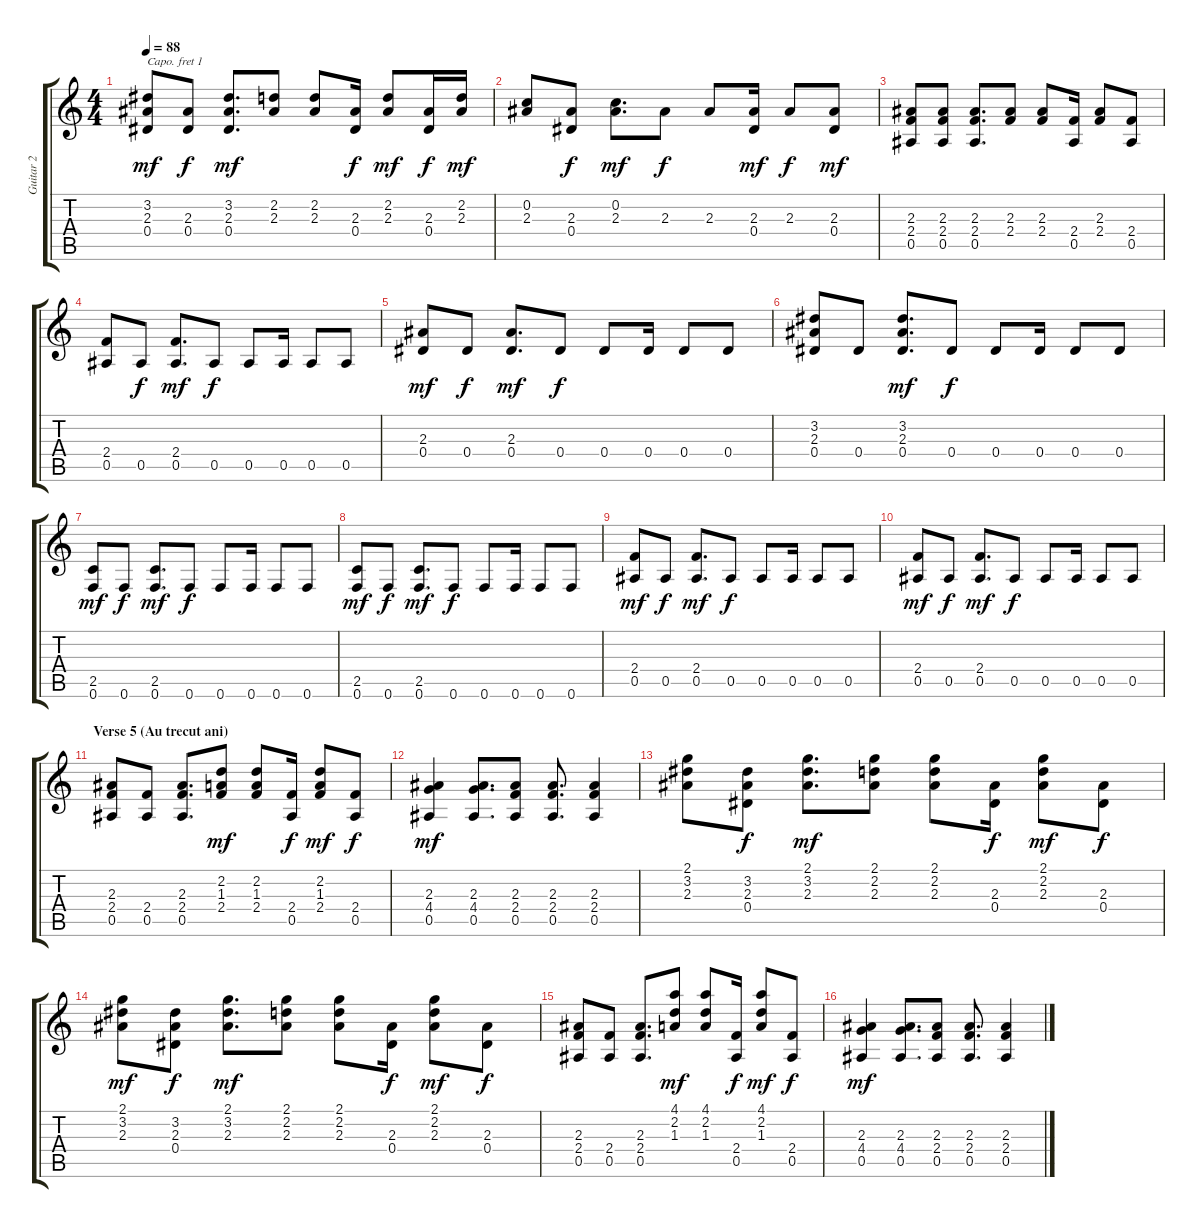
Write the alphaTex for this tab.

\track ("Guitar 2" "Guitar 2") {instrument distortionguitar}
\staff {score tabs}
\capo 1
\tuning (E4 B3 G3 D3 A2 E2) {hide}
\ts (4 4)
\tempo 88
\clef g2
\ks c
(3.2 2.3 0.4).8{dy mf} (2.3 0.4).8{dy f} (3.2 2.3 0.4).8{d dy mf} (2.2 2.3).8 (2.2 2.3).8 (2.3 0.4).16{dy f} (2.2 2.3).8{dy mf} (2.3 0.4).16{dy f} (2.2 2.3).16{dy mf} |
(0.2 2.3).8 (2.3 0.4).8{dy f} (0.2 2.3).8{d dy mf} 2.3.8{dy f} 2.3.8 (2.3 0.4).16{dy mf} 2.3.8{dy f} (2.3 0.4).8{dy mf} |
(2.3 2.4 0.5).8 (2.3 2.4 0.5).8 (2.3 2.4 0.5).8{d} (2.3 2.4).8 (2.3 2.4).8 (2.4 0.5).16 (2.3 2.4).8 (2.4 0.5).8 |
(2.4 0.5).8 0.5.8{dy f} (2.4 0.5).8{d dy mf} 0.5.8{dy f} 0.5.8 0.5.16 0.5.8 0.5.8 |
(2.3 0.4).8{dy mf} 0.4.8{dy f} (2.3 0.4).8{d dy mf} 0.4.8{dy f} 0.4.8 0.4.16 0.4.8 0.4.8 |
(3.2 2.3 0.4).8 0.4.8 (3.2 2.3 0.4).8{d dy mf} 0.4.8{dy f} 0.4.8 0.4.16 0.4.8 0.4.8 |
(2.5 0.6).8{dy mf} 0.6.8{dy f} (2.5 0.6).8{d dy mf} 0.6.8{dy f} 0.6.8 0.6.16 0.6.8 0.6.8 |
(2.5 0.6).8{dy mf} 0.6.8{dy f} (2.5 0.6).8{d dy mf} 0.6.8{dy f} 0.6.8 0.6.16 0.6.8 0.6.8 |
(2.4 0.5).8{dy mf} 0.5.8{dy f} (2.4 0.5).8{d dy mf} 0.5.8{dy f} 0.5.8 0.5.16 0.5.8 0.5.8 |
(2.4 0.5).8{dy mf} 0.5.8{dy f} (2.4 0.5).8{d dy mf} 0.5.8{dy f} 0.5.8 0.5.16 0.5.8 0.5.8 |
\section ("" "Verse 5 (Au trecut ani)")
(2.3 2.4 0.5).8 (2.4 0.5).8 (2.3 2.4 0.5).8{d} (2.2 1.3 2.4).8{dy mf} (2.2 1.3 2.4).8 (2.4 0.5).16{dy f} (2.2 1.3 2.4).8{dy mf} (2.4 0.5).8{dy f} |
(2.3 4.4 0.5).4{dy mf} (2.3 4.4 0.5).8{d} (2.3 2.4 0.5).8 (2.3 2.4 0.5).8{d} (2.3 2.4 0.5).4 |
(2.1 3.2 2.3).8 (3.2 2.3 0.4).8{dy f} (2.1 3.2 2.3).8{d dy mf} (2.1 2.2 2.3).8 (2.1 2.2 2.3).8 (2.3 0.4).16{dy f} (2.1 2.2 2.3).8{dy mf} (2.3 0.4).8{dy f} |
(2.1 3.2 2.3).8{dy mf} (3.2 2.3 0.4).8{dy f} (2.1 3.2 2.3).8{d dy mf} (2.1 2.2 2.3).8 (2.1 2.2 2.3).8 (2.3 0.4).16{dy f} (2.1 2.2 2.3).8{dy mf} (2.3 0.4).8{dy f} |
(2.3 2.4 0.5).8 (2.4 0.5).8 (2.3 2.4 0.5).8{d} (4.1 2.2 1.3).8{dy mf} (4.1 2.2 1.3).8 (2.4 0.5).16{dy f} (4.1 2.2 1.3).8{dy mf} (2.4 0.5).8{dy f} |
(2.3 4.4 0.5).4{dy mf} (2.3 4.4 0.5).8{d} (2.3 2.4 0.5).8 (2.3 2.4 0.5).8{d} (2.3 2.4 0.5).4
